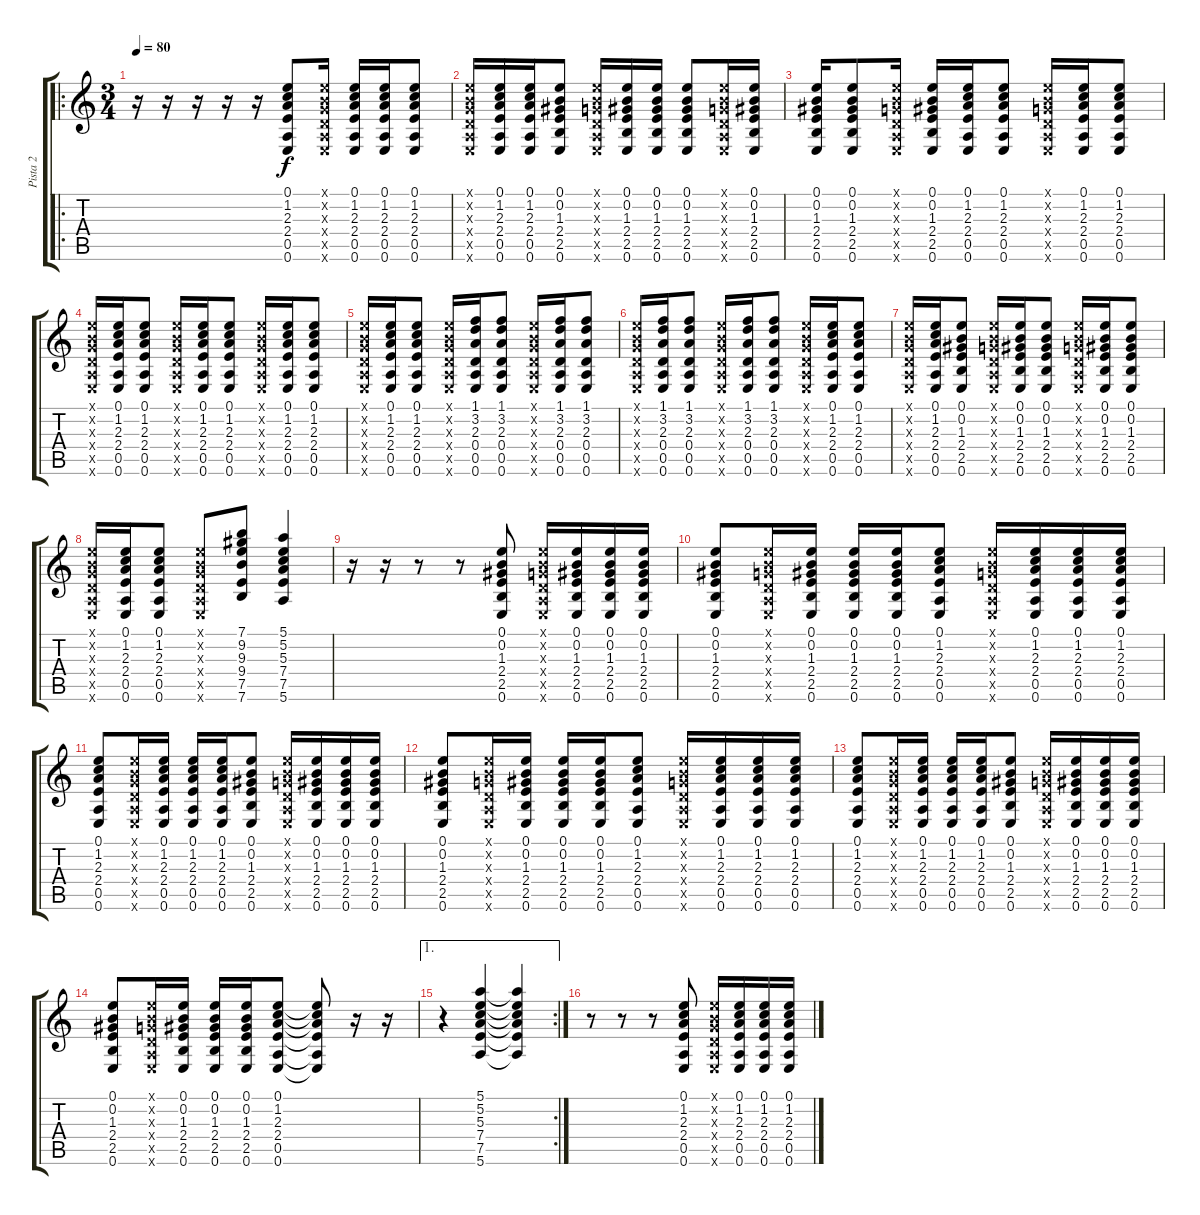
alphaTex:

\track ("Pista 2" "Pista 2") {instrument acousticguitarnylon}
\staff {score tabs}
\tuning (E4 B3 G3 D3 A2 E2) {hide}
\ro
\ts (3 4)
\tempo 80
\clef g2
\ks c
r.16{dy f instrument acousticguitarnylon} r.16 r.16 r.16 r.16 (0.1 1.2 2.3 2.4 0.5 0.6).8 (0.1{x} 0.2{x} 0.3{x} 0.4{x} 0.5{x} 0.6{x}).16 (0.1 1.2 2.3 2.4 0.5 0.6).16 (0.1 1.2 2.3 2.4 0.5 0.6).16 (0.1 1.2 2.3 2.4 0.5 0.6).8 |
(0.1{x} 0.2{x} 0.3{x} 0.4{x} 0.5{x} 0.6{x}).16 (0.1 1.2 2.3 2.4 0.5 0.6).16 (0.1 1.2 2.3 2.4 0.5 0.6).16 (0.1 0.2 1.3 2.4 2.5 0.6).8 (0.1{x} 0.2{x} 0.3{x} 0.4{x} 0.5{x} 0.6{x}).16 (0.1 0.2 1.3 2.4 2.5 0.6).16 (0.1 0.2 1.3 2.4 2.5 0.6).16 (0.1 0.2 1.3 2.4 2.5 0.6).8 (0.1{x} 0.2{x} 0.3{x} 0.4{x} 0.5{x} 0.6{x}).16 (0.1 0.2 1.3 2.4 2.5 0.6).16 |
(0.1 0.2 1.3 2.4 2.5 0.6).16 (0.1 0.2 1.3 2.4 2.5 0.6).8 (0.1{x} 0.2{x} 0.3{x} 0.4{x} 0.5{x} 0.6{x}).16 (0.1 0.2 1.3 2.4 2.5 0.6).16 (0.1 1.2 2.3 2.4 0.5 0.6).16 (0.1 1.2 2.3 2.4 0.5 0.6).8 (0.1{x} 0.2{x} 0.3{x} 0.4{x} 0.5{x} 0.6{x}).16 (0.1 1.2 2.3 2.4 0.5 0.6).16 (0.1 1.2 2.3 2.4 0.5 0.6).8 |
(0.1{x} 0.2{x} 0.3{x} 0.4{x} 0.5{x} 0.6{x}).16 (0.1 1.2 2.3 2.4 0.5 0.6).16 (0.1 1.2 2.3 2.4 0.5 0.6).8 (0.1{x} 0.2{x} 0.3{x} 0.4{x} 0.5{x} 0.6{x}).16 (0.1 1.2 2.3 2.4 0.5 0.6).16 (0.1 1.2 2.3 2.4 0.5 0.6).8 (0.1{x} 0.2{x} 0.3{x} 0.4{x} 0.5{x} 0.6{x}).16 (0.1 1.2 2.3 2.4 0.5 0.6).16 (0.1 1.2 2.3 2.4 0.5 0.6).8 |
(0.1{x} 0.2{x} 0.3{x} 0.4{x} 0.5{x} 0.6{x}).16 (0.1 1.2 2.3 2.4 0.5 0.6).16 (0.1 1.2 2.3 2.4 0.5 0.6).8 (0.1{x} 0.2{x} 0.3{x} 0.4{x} 0.5{x} 0.6{x}).16 (1.1 3.2 2.3 0.4 0.5 0.6).16 (1.1 3.2 2.3 0.4 0.5 0.6).8 (0.1{x} 0.2{x} 0.3{x} 0.4{x} 0.5{x} 0.6{x}).16 (1.1 3.2 2.3 0.4 0.5 0.6).16 (1.1 3.2 2.3 0.4 0.5 0.6).8 |
(0.1{x} 0.2{x} 0.3{x} 0.4{x} 0.5{x} 0.6{x}).16 (1.1 3.2 2.3 0.4 0.5 0.6).16 (1.1 3.2 2.3 0.4 0.5 0.6).8 (0.1{x} 0.2{x} 0.3{x} 0.4{x} 0.5{x} 0.6{x}).16 (1.1 3.2 2.3 0.4 0.5 0.6).16 (1.1 3.2 2.3 0.4 0.5 0.6).8 (0.1{x} 0.2{x} 0.3{x} 0.4{x} 0.5{x} 0.6{x}).16 (0.1 1.2 2.3 2.4 0.5 0.6).16 (0.1 1.2 2.3 2.4 0.5 0.6).8 |
(0.1{x} 0.2{x} 0.3{x} 0.4{x} 0.5{x} 0.6{x}).16 (0.1 1.2 2.3 2.4 0.5 0.6).16 (0.1 0.2 1.3 2.4 2.5 0.6).8 (0.1{x} 0.2{x} 0.3{x} 0.4{x} 0.5{x} 0.6{x}).16 (0.1 0.2 1.3 2.4 2.5 0.6).16 (0.1 0.2 1.3 2.4 2.5 0.6).8 (0.1{x} 0.2{x} 0.3{x} 0.4{x} 0.5{x} 0.6{x}).16 (0.1 0.2 1.3 2.4 2.5 0.6).16 (0.1 0.2 1.3 2.4 2.5 0.6).8 |
(0.1{x} 0.2{x} 0.3{x} 0.4{x} 0.5{x} 0.6{x}).16 (0.1 1.2 2.3 2.4 0.5 0.6).16 (0.1 1.2 2.3 2.4 0.5 0.6).8 (0.1{x} 0.2{x} 0.3{x} 0.4{x} 0.5{x} 0.6{x}).8 (7.1 9.2 9.3 9.4 7.5 7.6).8 (5.1 5.2 5.3 7.4 7.5 5.6).4 |
r.16 r.16 r.8 r.8 (0.1 0.2 1.3 2.4 2.5 0.6).8 (0.1{x} 0.2{x} 0.3{x} 0.4{x} 0.5{x} 0.6{x}).16 (0.1 0.2 1.3 2.4 2.5 0.6).16 (0.1 0.2 1.3 2.4 2.5 0.6).16 (0.1 0.2 1.3 2.4 2.5 0.6).16 |
(0.1 0.2 1.3 2.4 2.5 0.6).8 (0.1{x} 0.2{x} 0.3{x} 0.4{x} 0.5{x} 0.6{x}).16 (0.1 0.2 1.3 2.4 2.5 0.6).16 (0.1 0.2 1.3 2.4 2.5 0.6).16 (0.1 0.2 1.3 2.4 2.5 0.6).16 (0.1 1.2 2.3 2.4 0.5 0.6).8 (0.1{x} 0.2{x} 0.3{x} 0.4{x} 0.5{x} 0.6{x}).16 (0.1 1.2 2.3 2.4 0.5 0.6).16 (0.1 1.2 2.3 2.4 0.5 0.6).16 (0.1 1.2 2.3 2.4 0.5 0.6).16 |
(0.1 1.2 2.3 2.4 0.5 0.6).8 (0.1{x} 0.2{x} 0.3{x} 0.4{x} 0.5{x} 0.6{x}).16 (0.1 1.2 2.3 2.4 0.5 0.6).16 (0.1 1.2 2.3 2.4 0.5 0.6).16 (0.1 1.2 2.3 2.4 0.5 0.6).16 (0.1 0.2 1.3 2.4 2.5 0.6).8 (0.1{x} 0.2{x} 0.3{x} 0.4{x} 0.5{x} 0.6{x}).16 (0.1 0.2 1.3 2.4 2.5 0.6).16 (0.1 0.2 1.3 2.4 2.5 0.6).16 (0.1 0.2 1.3 2.4 2.5 0.6).16 |
(0.1 0.2 1.3 2.4 2.5 0.6).8 (0.1{x} 0.2{x} 0.3{x} 0.4{x} 0.5{x} 0.6{x}).16 (0.1 0.2 1.3 2.4 2.5 0.6).16 (0.1 0.2 1.3 2.4 2.5 0.6).16 (0.1 0.2 1.3 2.4 2.5 0.6).16 (0.1 1.2 2.3 2.4 0.5 0.6).8 (0.1{x} 0.2{x} 0.3{x} 0.4{x} 0.5{x} 0.6{x}).16 (0.1 1.2 2.3 2.4 0.5 0.6).16 (0.1 1.2 2.3 2.4 0.5 0.6).16 (0.1 1.2 2.3 2.4 0.5 0.6).16 |
(0.1 1.2 2.3 2.4 0.5 0.6).8 (0.1{x} 0.2{x} 0.3{x} 0.4{x} 0.5{x} 0.6{x}).16 (0.1 1.2 2.3 2.4 0.5 0.6).16 (0.1 1.2 2.3 2.4 0.5 0.6).16 (0.1 1.2 2.3 2.4 0.5 0.6).16 (0.1 0.2 1.3 2.4 2.5 0.6).8 (0.1{x} 0.2{x} 0.3{x} 0.4{x} 0.5{x} 0.6{x}).16 (0.1 0.2 1.3 2.4 2.5 0.6).16 (0.1 0.2 1.3 2.4 2.5 0.6).16 (0.1 0.2 1.3 2.4 2.5 0.6).16 |
(0.1 0.2 1.3 2.4 2.5 0.6).8 (0.1{x} 0.2{x} 0.3{x} 0.4{x} 0.5{x} 0.6{x}).16 (0.1 0.2 1.3 2.4 2.5 0.6).16 (0.1 0.2 1.3 2.4 2.5 0.6).16 (0.1 0.2 1.3 2.4 2.5 0.6).16 (0.1 1.2 2.3 2.4 0.5 0.6).8 (0.1{t} 1.2{t} 2.3{t} 2.4{t} 0.5{t} 0.6{t}).8 r.16 r.16 |
\ae 1
\rc 2
r.4 (5.1 5.2 5.3 7.4 7.5 5.6).4 (5.1{t} 5.2{t} 5.3{t} 7.4{t} 7.5{t} 5.6{t}).4 |
r.8 r.8 r.8 (0.1 1.2 2.3 2.4 0.5 0.6).8 (0.1{x} 0.2{x} 0.3{x} 0.4{x} 0.5{x} 0.6{x}).16 (0.1 1.2 2.3 2.4 0.5 0.6).16 (0.1 1.2 2.3 2.4 0.5 0.6).16 (0.1 1.2 2.3 2.4 0.5 0.6).16
